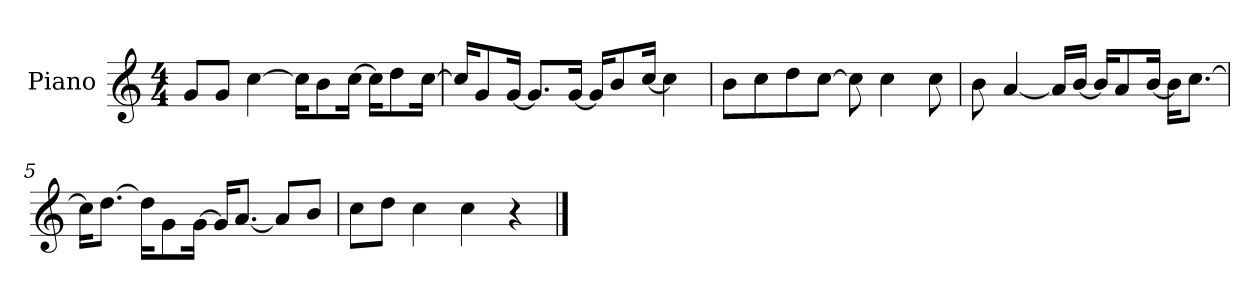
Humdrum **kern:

**kern
*part1
*staff1
*I"Piano
*I'P-no
*clefG2
*k[]
*M4/4
*MM90
=1
8g/L
8g/J
[4cc\
16cc\KL]
8b\
[16cc\Jk
16cc\KL]
8dd\
[16cc\Jk
=2
16cc/KL]
8g/
[16g/Jk
8.g/L]
[16g/Jk
16g/KL]
8b/
[16cc/Jk
4cc\]
=3
8b\L
8cc\
8dd\
[8cc\J
8cc\]
4cc\
8cc\
=4
8b\
[4a/
16a/LL]
[16b/JJ
16b/KL]
8a/
[16b/Jk
16b\KL]
[8.cc\J
!!LO:LB:g=z
=5
16cc\KL]
[8.dd\J
16dd\KL]
8g\
[16g\Jk
16g/KL]
[8.a/J
8a/L]
8b/J
=6
8cc\L
8dd\J
4cc\
4cc\
4r
==
*-
